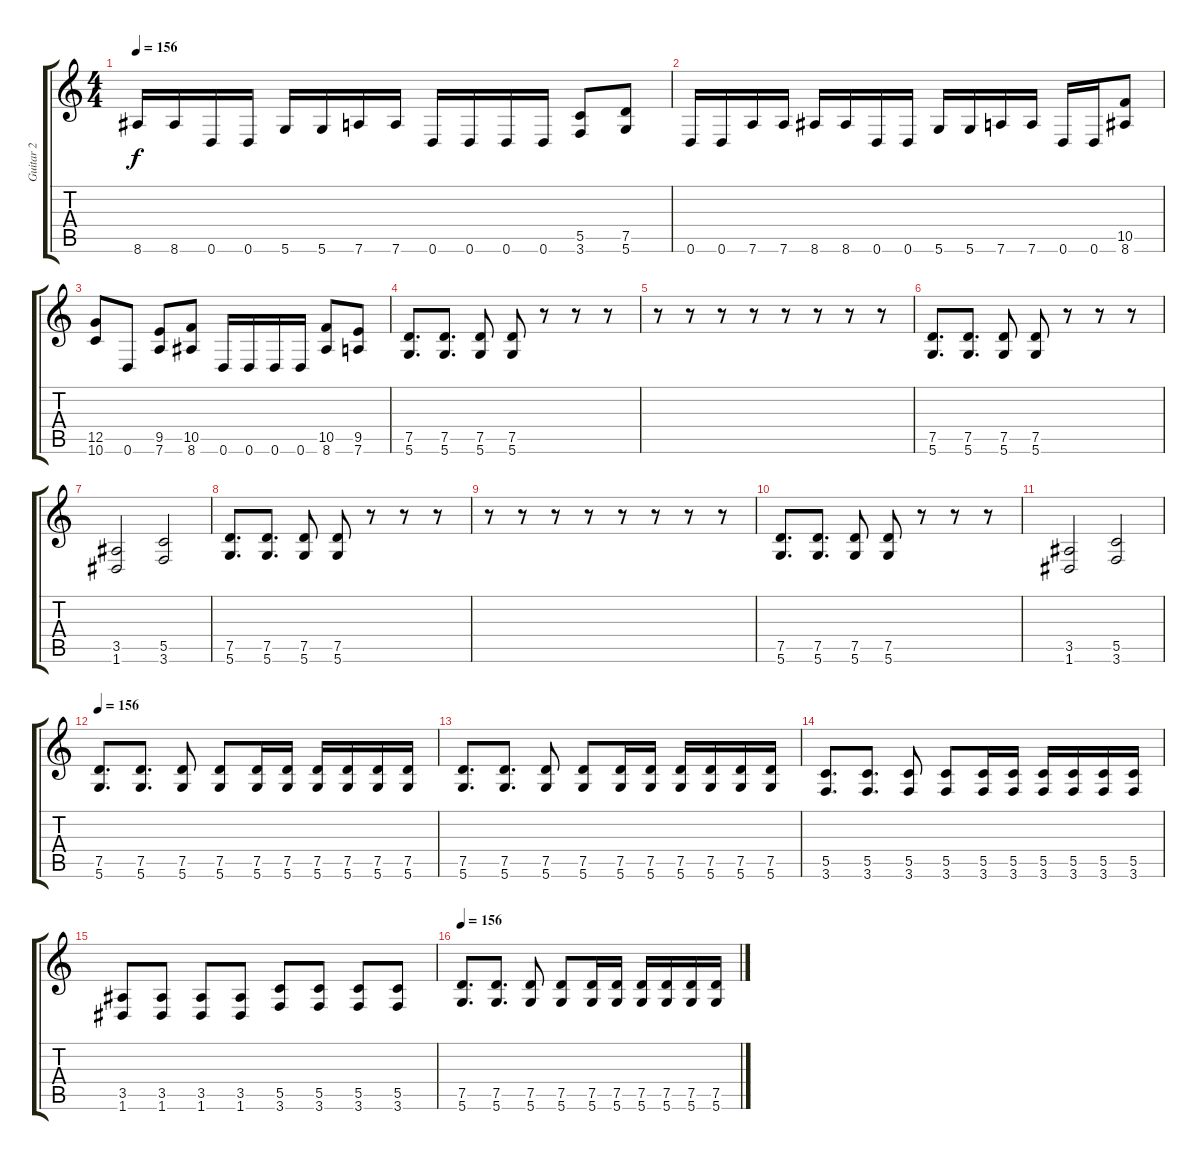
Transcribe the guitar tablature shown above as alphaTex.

\track ("Guitar 2" "Guitar 2") {instrument distortionguitar}
\staff {score tabs}
\tuning (D4 A3 F3 C3 G2 D2) {hide}
\ts (4 4)
\tempo 156
\clef g2
\ks c
8.6.16{dy f} 8.6.16 0.6.16 0.6.16 5.6.16 5.6.16 7.6.16 7.6.16 0.6.16 0.6.16 0.6.16 0.6.16 (5.5 3.6).8 (7.5 5.6).8 |
0.6.16 0.6.16 7.6.16 7.6.16 8.6.16 8.6.16 0.6.16 0.6.16 5.6.16 5.6.16 7.6.16 7.6.16 0.6.16 0.6.16 (10.5 8.6).8 |
(12.5 10.6).8 0.6.8 (9.5 7.6).8 (10.5 8.6).8 0.6.16 0.6.16 0.6.16 0.6.16 (10.5 8.6).8 (9.5 7.6).8 |
(7.5 5.6).8{d} (7.5 5.6).8{d} (7.5 5.6).8 (7.5 5.6).8 r.8 r.8 r.8 |
r.8 r.8 r.8 r.8 r.8 r.8 r.8 r.8 |
(7.5 5.6).8{d} (7.5 5.6).8{d} (7.5 5.6).8 (7.5 5.6).8 r.8 r.8 r.8 |
(3.5 1.6).2 (5.5 3.6).2 |
(7.5 5.6).8{d} (7.5 5.6).8{d} (7.5 5.6).8 (7.5 5.6).8 r.8 r.8 r.8 |
r.8 r.8 r.8 r.8 r.8 r.8 r.8 r.8 |
(7.5 5.6).8{d} (7.5 5.6).8{d} (7.5 5.6).8 (7.5 5.6).8 r.8 r.8 r.8 |
(3.5 1.6).2 (5.5 3.6).2 |
\tempo 156
(7.5 5.6).8{d} (7.5 5.6).8{d} (7.5 5.6).8 (7.5 5.6).8 (7.5 5.6).16 (7.5 5.6).16 (7.5 5.6).16 (7.5 5.6).16 (7.5 5.6).16 (7.5 5.6).16 |
(7.5 5.6).8{d} (7.5 5.6).8{d} (7.5 5.6).8 (7.5 5.6).8 (7.5 5.6).16 (7.5 5.6).16 (7.5 5.6).16 (7.5 5.6).16 (7.5 5.6).16 (7.5 5.6).16 |
(5.5 3.6).8{d} (5.5 3.6).8{d} (5.5 3.6).8 (5.5 3.6).8 (5.5 3.6).16 (5.5 3.6).16 (5.5 3.6).16 (5.5 3.6).16 (5.5 3.6).16 (5.5 3.6).16 |
(3.5 1.6).8 (3.5 1.6).8 (3.5 1.6).8 (3.5 1.6).8 (5.5 3.6).8 (5.5 3.6).8 (5.5 3.6).8 (5.5 3.6).8 |
\tempo 156
(7.5 5.6).8{d} (7.5 5.6).8{d} (7.5 5.6).8 (7.5 5.6).8 (7.5 5.6).16 (7.5 5.6).16 (7.5 5.6).16 (7.5 5.6).16 (7.5 5.6).16 (7.5 5.6).16
